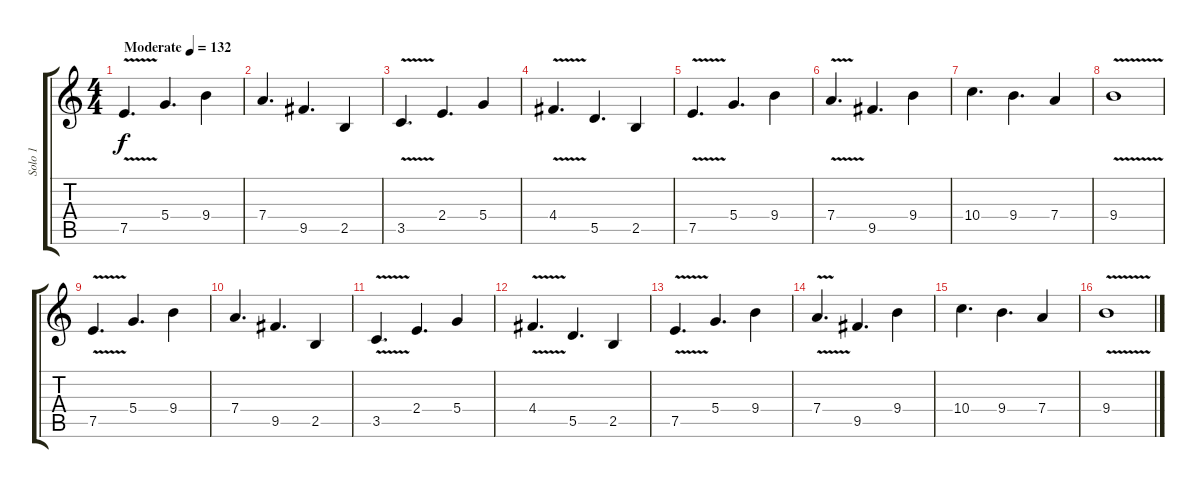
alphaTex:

\track ("Solo 1" "Solo 1") {instrument distortionguitar}
\staff {score tabs}
\tuning (E4 B3 G3 D3 A2 E2) {hide}
\ts (4 4)
\tempo (132 "Moderate")
\clef g2
\ks c
7.5{v}.4{d dy f instrument distortionguitar} 5.4.4{d} 9.4.4 |
7.4.4{d} 9.5.4{d} 2.5.4 |
3.5{v}.4{d} 2.4.4{d} 5.4.4 |
4.4{v}.4{d} 5.5.4{d} 2.5.4 |
7.5{v}.4{d} 5.4.4{d} 9.4.4 |
7.4{v}.4{d} 9.5.4{d} 9.4.4 |
10.4.4{d} 9.4.4{d} 7.4.4 |
9.4{v}.1 |
7.5{v}.4{d} 5.4.4{d} 9.4.4 |
7.4.4{d} 9.5.4{d} 2.5.4 |
3.5{v}.4{d} 2.4.4{d} 5.4.4 |
4.4{v}.4{d} 5.5.4{d} 2.5.4 |
7.5{v}.4{d} 5.4.4{d} 9.4.4 |
7.4{v}.4{d} 9.5.4{d} 9.4.4 |
10.4.4{d} 9.4.4{d} 7.4.4 |
9.4{v}.1
